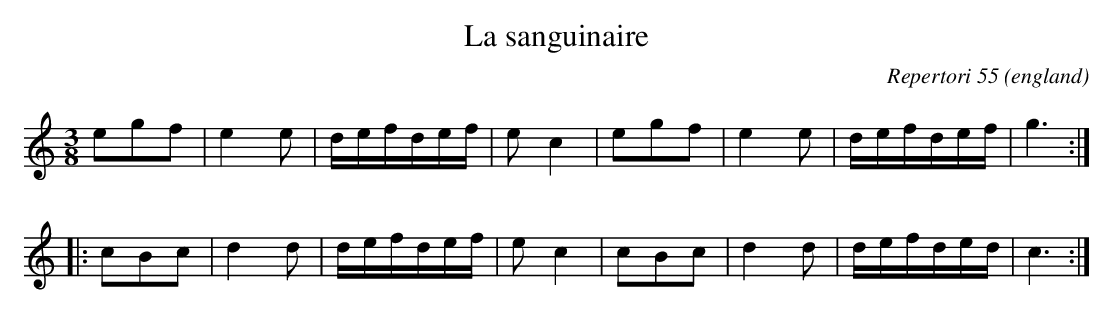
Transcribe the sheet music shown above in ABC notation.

X:1
T:La sanguinaire
O:england
C:Repertori 55
M:3/8
L:1/8
K:C
egf|e2e|d/e/f/d/e/f/|ec2|\
egf|e2e|d/e/f/d/e/f/|g3:|
|:cBc|d2d|d/e/f/d/e/f/|ec2|\
cBc|d2d|d/e/f/d/e/d/|c3:|
